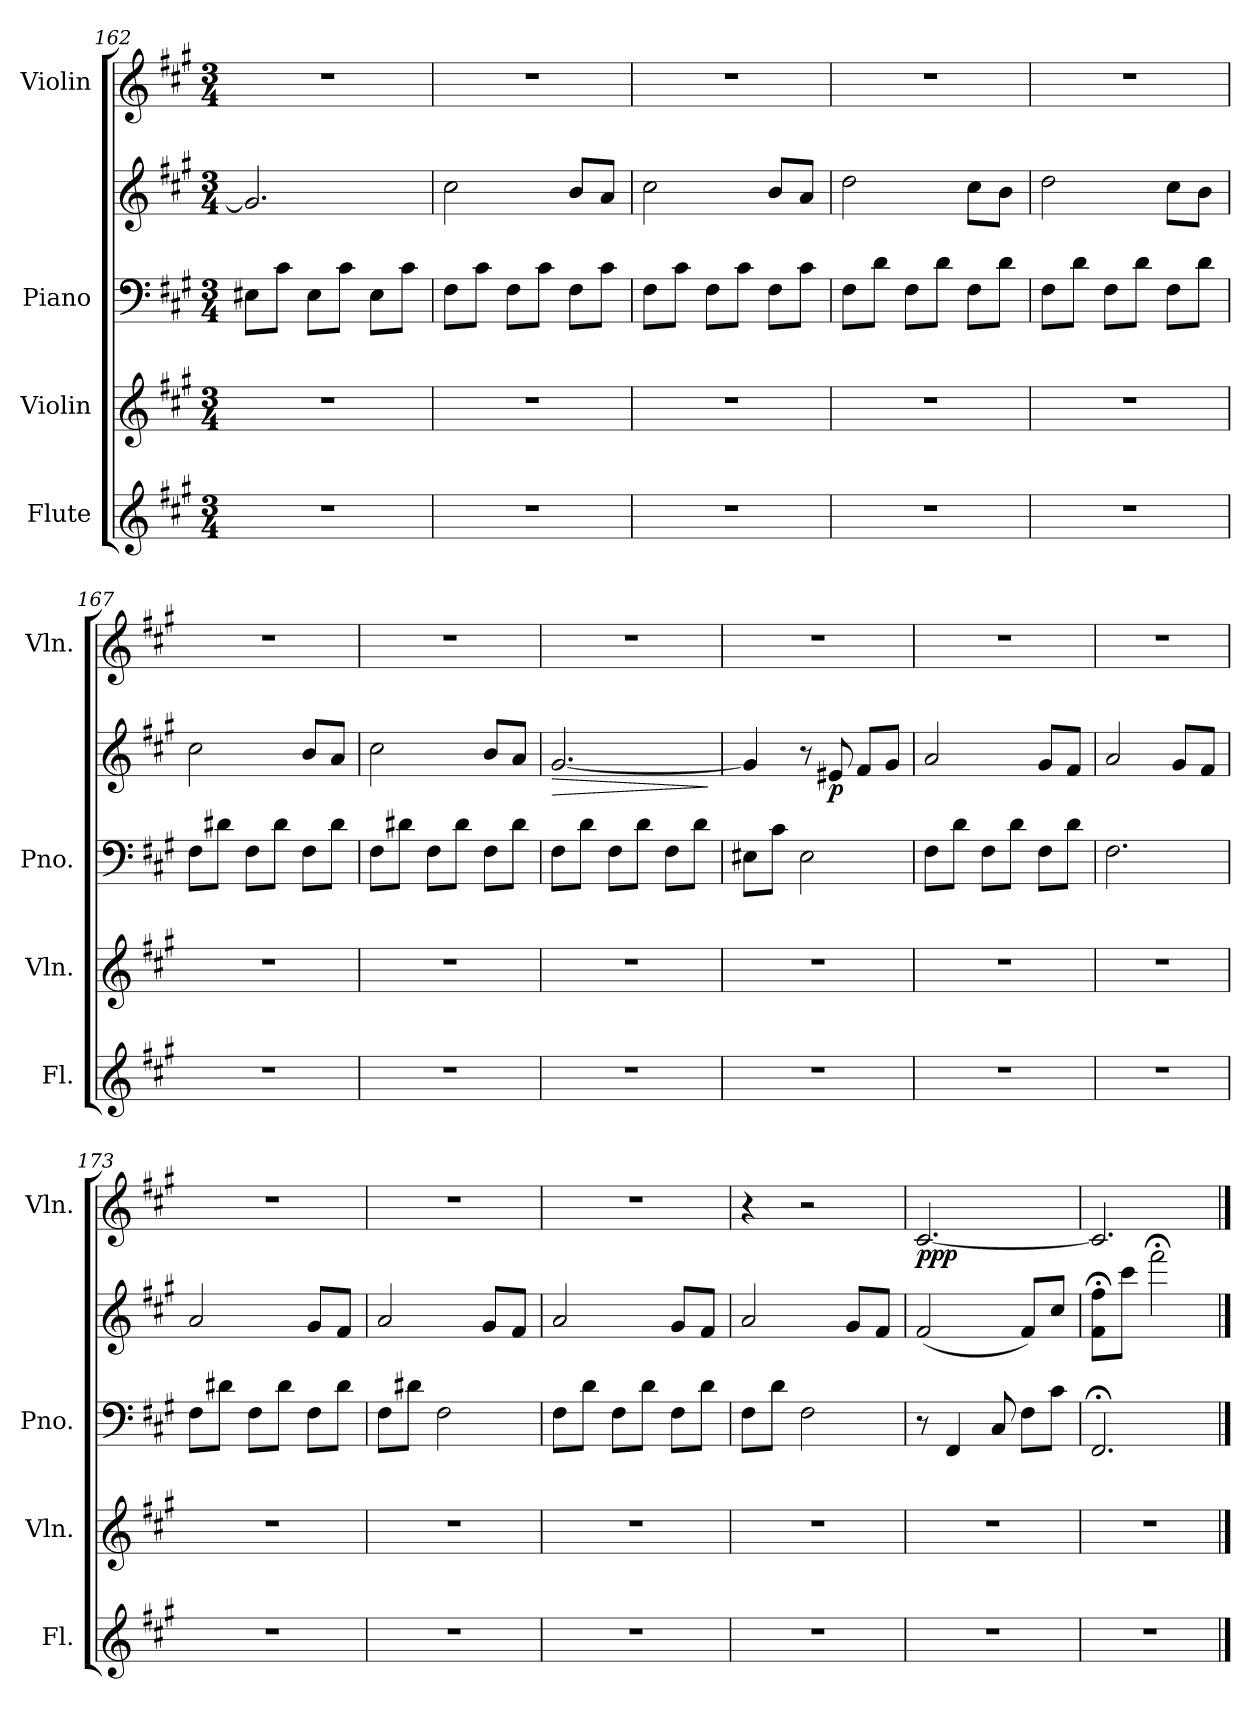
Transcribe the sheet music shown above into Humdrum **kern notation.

**kern	**kern	**kern	**kern	**dynam	**kern	**dynam
*part4	*part3	*part2	*part2	*part2	*part1	*part1
*staff5	*staff4	*staff3	*staff2	*staff2/3	*staff1	*staff1
*I"Flute	*I"Violin	*I"Piano	*	*	*I"Violin	*
*I'Fl.	*I'Vln.	*I'Pno.	*	*	*I'Vln.	*
!!LO:LB:g=z
*clefG2	*clefG2	*clefF4	*clefG2	*	*clefG2	*
*k[f#c#g#]	*k[f#c#g#]	*k[f#c#g#]	*k[f#c#g#]	*	*k[f#c#g#]	*
*M3/4	*M3/4	*M3/4	*M3/4	*	*M3/4	*
=162	=162	=162	=162	=162	=162	=162
2.r	2.r	8E#X\L	2.g#/]	.	2.r	.
.	.	8c#\J	.	.	.	.
.	.	8E#\L	.	.	.	.
.	.	8c#\J	.	.	.	.
.	.	8E#\L	.	.	.	.
.	.	8c#\J	.	.	.	.
=163	=163	=163	=163	=163	=163	=163
2.r	2.r	8F#\L	2cc#\	.	2.r	.
.	.	8c#\J	.	.	.	.
.	.	8F#\L	.	.	.	.
.	.	8c#\J	.	.	.	.
.	.	8F#\L	8b/L	.	.	.
.	.	8c#\J	8a/J	.	.	.
=164	=164	=164	=164	=164	=164	=164
2.r	2.r	8F#\L	2cc#\	.	2.r	.
.	.	8c#\J	.	.	.	.
.	.	8F#\L	.	.	.	.
.	.	8c#\J	.	.	.	.
.	.	8F#\L	8b/L	.	.	.
.	.	8c#\J	8a/J	.	.	.
=165	=165	=165	=165	=165	=165	=165
2.r	2.r	8F#\L	2dd\	.	2.r	.
.	.	8d\J	.	.	.	.
.	.	8F#\L	.	.	.	.
.	.	8d\J	.	.	.	.
.	.	8F#\L	8cc#\L	.	.	.
.	.	8d\J	8b\J	.	.	.
=166	=166	=166	=166	=166	=166	=166
2.r	2.r	8F#\L	2dd\	.	2.r	.
.	.	8d\J	.	.	.	.
.	.	8F#\L	.	.	.	.
.	.	8d\J	.	.	.	.
.	.	8F#\L	8cc#\L	.	.	.
.	.	8d\J	8b\J	.	.	.
!!LO:LB:g=z
=167	=167	=167	=167	=167	=167	=167
2.r	2.r	8F#\L	2cc#\	.	2.r	.
.	.	8d#X\J	.	.	.	.
.	.	8F#\L	.	.	.	.
.	.	8d#\J	.	.	.	.
.	.	8F#\L	8b/L	.	.	.
.	.	8d#\J	8a/J	.	.	.
=168	=168	=168	=168	=168	=168	=168
2.r	2.r	8F#\L	2cc#\	.	2.r	.
.	.	8d#X\J	.	.	.	.
.	.	8F#\L	.	.	.	.
.	.	8d#\J	.	.	.	.
.	.	8F#\L	8b/L	.	.	.
.	.	8d#\J	8a/J	.	.	.
=169	=169	=169	=169	=169	=169	=169
!	!	!	!	!LO:HP:b	!	!
2.r	2.r	8F#\L	[2.g#/	>	2.r	.
.	.	8d\J	.	.	.	.
.	.	8F#\L	.	.	.	.
.	.	8d\J	.	.	.	.
.	.	8F#\L	.	.	.	.
.	.	8d\J	.	.	.	.
.	.	.	.	]	.	.
=170	=170	=170	=170	=170	=170	=170
2.r	2.r	8E#X\L	4g#/]	.	2.r	.
.	.	8c#\J	.	.	.	.
.	.	2E#\	8r	.	.	.
!	!	!	!	!LO:DY:b	!	!
.	.	.	8e#X/	p	.	.
.	.	.	8f#/L	.	.	.
.	.	.	8g#/J	.	.	.
=171	=171	=171	=171	=171	=171	=171
*	*	*	*	*	*MM110	*
2.r	2.r	8F#\L	2a/	.	2.r	.
.	.	8d\J	.	.	.	.
.	.	8F#\L	.	.	.	.
.	.	8d\J	.	.	.	.
.	.	8F#\L	8g#/L	.	.	.
.	.	8d\J	8f#/J	.	.	.
=172	=172	=172	=172	=172	=172	=172
2.r	2.r	2.F#\	2a/	.	2.r	.
.	.	.	8g#/L	.	.	.
.	.	.	8f#/J	.	.	.
!!LO:PB:g=z
=173	=173	=173	=173	=173	=173	=173
2.r	2.r	8F#\L	2a/	.	2.r	.
.	.	8d#X\J	.	.	.	.
.	.	8F#\L	.	.	.	.
.	.	8d#\J	.	.	.	.
.	.	8F#\L	8g#/L	.	.	.
.	.	8d#\J	8f#/J	.	.	.
=174	=174	=174	=174	=174	=174	=174
2.r	2.r	8F#\L	2a/	.	2.r	.
.	.	8d#X\J	.	.	.	.
.	.	2F#\	.	.	.	.
.	.	.	8g#/L	.	.	.
.	.	.	8f#/J	.	.	.
=175	=175	=175	=175	=175	=175	=175
2.r	2.r	8F#\L	2a/	.	2.r	.
.	.	8d\J	.	.	.	.
.	.	8F#\L	.	.	.	.
.	.	8d\J	.	.	.	.
.	.	8F#\L	8g#/L	.	.	.
.	.	8d\J	8f#/J	.	.	.
=176	=176	=176	=176	=176	=176	=176
2.r	2.r	8F#\L	2a/	.	4r	.
.	.	8d\J	.	.	.	.
.	.	2F#\	.	.	2r	.
.	.	.	8g#/L	.	.	.
.	.	.	8f#/J	.	.	.
=177	=177	=177	=177	=177	=177	=177
*	*	*	*	*	*MM85	*
!	!	!	!	!	!	!LO:DY:b
2.r	2.r	8r	(2f#/	.	[2.c#/	ppp
.	.	4FF#/	.	.	.	.
.	.	8C#/	.	.	.	.
.	.	8F#\L	8f#/L)	.	.	.
.	.	8c#\J	8cc#/J	.	.	.
=178	=178	=178	=178	=178	=178	=178
2.r	2.r	2.FF#;</	8f#\;< 8ff#\;<L	.	2.c#/]	.
.	.	.	8ccc#\J	.	.	.
.	.	.	2fff#;<\	.	.	.
==	==	==	==	==	==	==
*-	*-	*-	*-	*-	*-	*-
